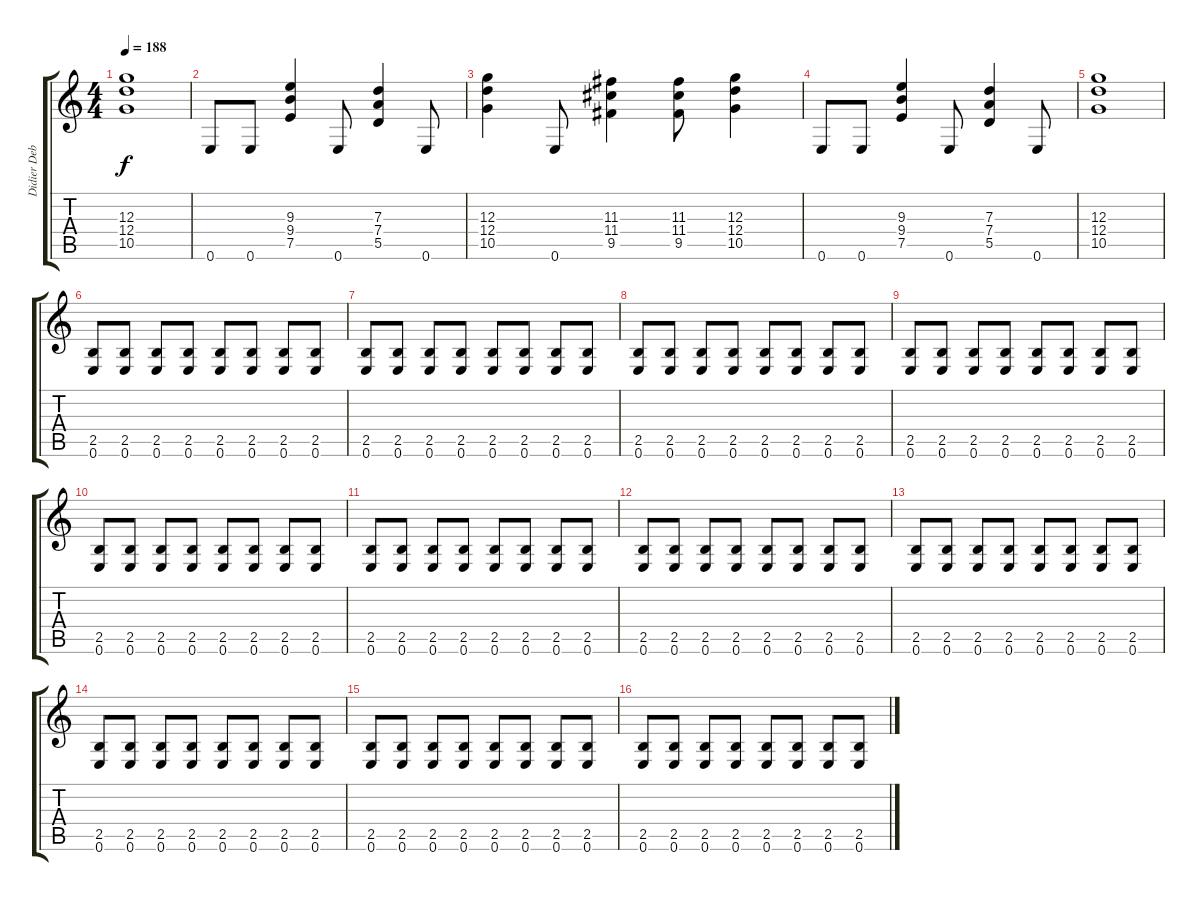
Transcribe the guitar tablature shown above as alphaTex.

\track ("Didier Deboffe" "Didier Deb") {instrument distortionguitar}
\staff {score tabs}
\tuning (E4 B3 G3 D3 A2 E2) {hide}
\ts (4 4)
\tempo 188
\clef g2
\ks c
(12.3 12.4 10.5).1{dy f} |
0.6.8 0.6.8 (9.3 9.4 7.5).4 0.6.8 (7.3 7.4 5.5).4 0.6.8 |
(12.3 12.4 10.5).4 0.6.8 (11.3 11.4 9.5).4 (11.3 11.4 9.5).8 (12.3 12.4 10.5).4 |
0.6.8 0.6.8 (9.3 9.4 7.5).4 0.6.8 (7.3 7.4 5.5).4 0.6.8 |
(12.3 12.4 10.5).1 |
(2.5 0.6).8 (2.5 0.6).8 (2.5 0.6).8 (2.5 0.6).8 (2.5 0.6).8 (2.5 0.6).8 (2.5 0.6).8 (2.5 0.6).8 |
(2.5 0.6).8 (2.5 0.6).8 (2.5 0.6).8 (2.5 0.6).8 (2.5 0.6).8 (2.5 0.6).8 (2.5 0.6).8 (2.5 0.6).8 |
(2.5 0.6).8 (2.5 0.6).8 (2.5 0.6).8 (2.5 0.6).8 (2.5 0.6).8 (2.5 0.6).8 (2.5 0.6).8 (2.5 0.6).8 |
(2.5 0.6).8 (2.5 0.6).8 (2.5 0.6).8 (2.5 0.6).8 (2.5 0.6).8 (2.5 0.6).8 (2.5 0.6).8 (2.5 0.6).8 |
(2.5 0.6).8 (2.5 0.6).8 (2.5 0.6).8 (2.5 0.6).8 (2.5 0.6).8 (2.5 0.6).8 (2.5 0.6).8 (2.5 0.6).8 |
(2.5 0.6).8 (2.5 0.6).8 (2.5 0.6).8 (2.5 0.6).8 (2.5 0.6).8 (2.5 0.6).8 (2.5 0.6).8 (2.5 0.6).8 |
(2.5 0.6).8 (2.5 0.6).8 (2.5 0.6).8 (2.5 0.6).8 (2.5 0.6).8 (2.5 0.6).8 (2.5 0.6).8 (2.5 0.6).8 |
(2.5 0.6).8 (2.5 0.6).8 (2.5 0.6).8 (2.5 0.6).8 (2.5 0.6).8 (2.5 0.6).8 (2.5 0.6).8 (2.5 0.6).8 |
(2.5 0.6).8 (2.5 0.6).8 (2.5 0.6).8 (2.5 0.6).8 (2.5 0.6).8 (2.5 0.6).8 (2.5 0.6).8 (2.5 0.6).8 |
(2.5 0.6).8 (2.5 0.6).8 (2.5 0.6).8 (2.5 0.6).8 (2.5 0.6).8 (2.5 0.6).8 (2.5 0.6).8 (2.5 0.6).8 |
(2.5 0.6).8 (2.5 0.6).8 (2.5 0.6).8 (2.5 0.6).8 (2.5 0.6).8 (2.5 0.6).8 (2.5 0.6).8 (2.5 0.6).8
